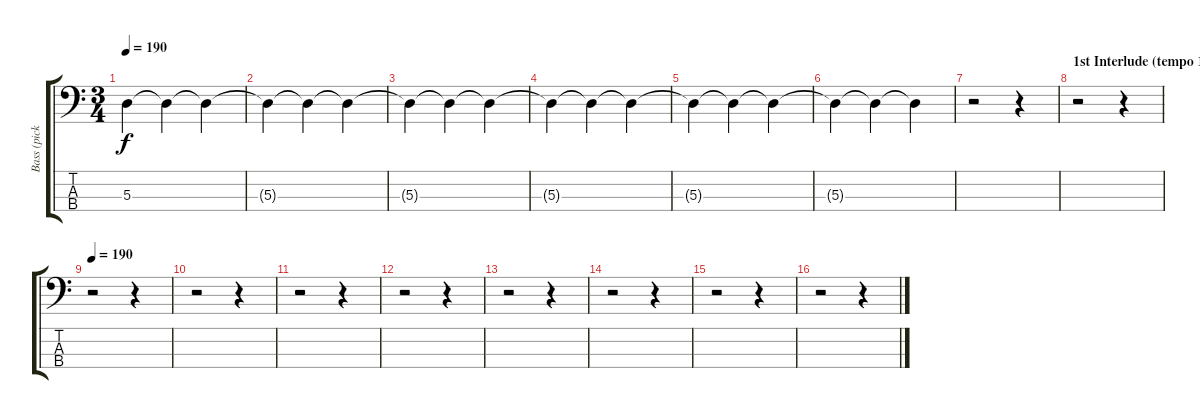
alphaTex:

\track ("Bass (pick)" "Bass (pick") {instrument electricbasspick}
\staff {score tabs}
\tuning (G2 D2 A1 E1) {hide}
\ts (3 4)
\tempo 190
\clef f4
\ks c
5.3{t}.4{dy f} 5.3{t}.4 5.3{t}.4 |
5.3{t}.4 5.3{t}.4 5.3{t}.4 |
5.3{t}.4 5.3{t}.4 5.3{t}.4 |
5.3{t}.4 5.3{t}.4 5.3{t}.4 |
5.3{t}.4 5.3{t}.4 5.3{t}.4 |
5.3{t}.4 5.3{t}.4 5.3{t}.4 |
r.2 r.4 |
\section ("" "1st Interlude (tempo 190)")
r.2 r.4 |
\tempo 190
r.2 r.4 |
r.2 r.4 |
r.2 r.4 |
r.2 r.4 |
r.2 r.4 |
r.2 r.4 |
r.2 r.4 |
r.2 r.4
